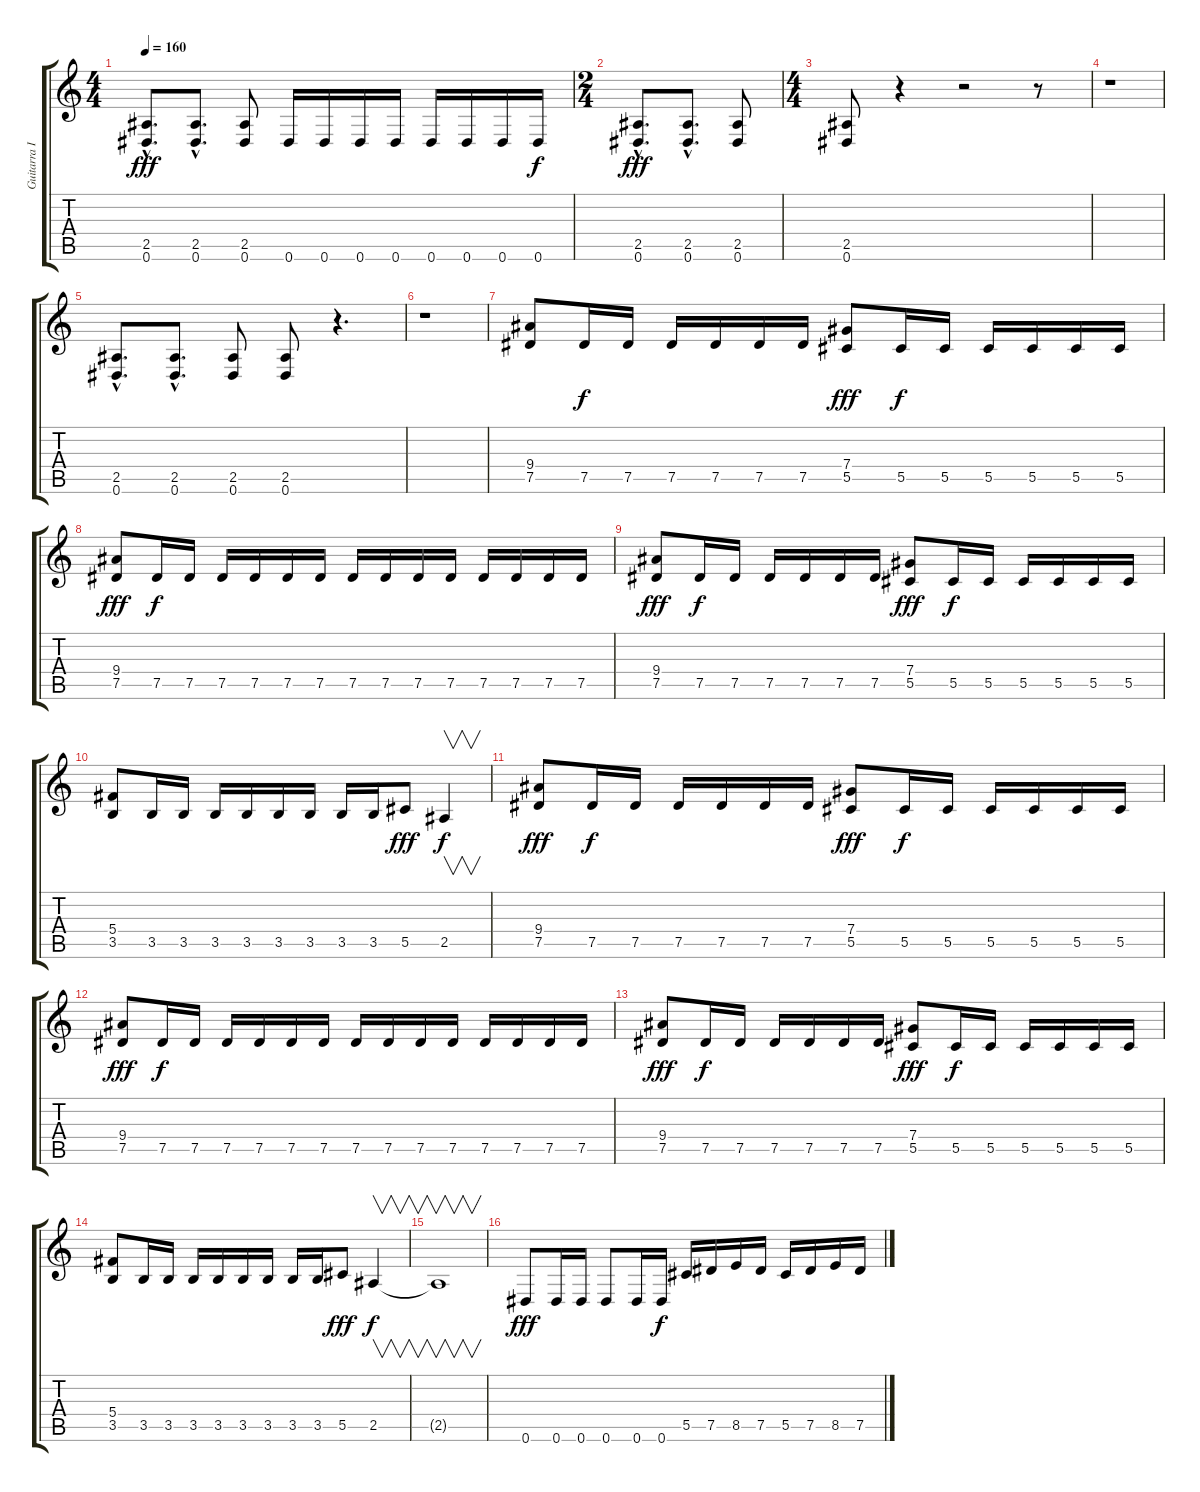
\track ("Guitarra I" "Guitarra I") {instrument distortionguitar}
\staff {score tabs}
\tuning (Eb4 Bb3 Gb3 Db3 Ab2 Eb2) {hide}
\ts (4 4)
\tempo 160
\clef g2
\ks c
(2.5{hac} 0.6{hac}).8{d dy fff} (2.5{hac} 0.6{hac}).8{d} (2.5 0.6).8 0.6.16 0.6.16 0.6.16 0.6.16 0.6.16 0.6.16 0.6.16 0.6.16{dy f} |
\ts (2 4)
(2.5{hac} 0.6{hac}).8{d dy fff} (2.5{hac} 0.6{hac}).8{d} (2.5 0.6).8 |
\ts (4 4)
(2.5 0.6).8 r.4 r.2 r.8 |
r.1 |
(2.5{hac} 0.6{hac}).8{d} (2.5{hac} 0.6{hac}).8{d} (2.5 0.6).8 (2.5 0.6).8 r.4{d} |
r.1 |
(9.4 7.5).8 7.5.16{dy f} 7.5.16 7.5.16 7.5.16 7.5.16 7.5.16 (7.4 5.5).8{dy fff} 5.5.16{dy f} 5.5.16 5.5.16 5.5.16 5.5.16 5.5.16 |
(9.4 7.5).8{dy fff} 7.5.16{dy f} 7.5.16 7.5.16 7.5.16 7.5.16 7.5.16 7.5.16 7.5.16 7.5.16 7.5.16 7.5.16 7.5.16 7.5.16 7.5.16 |
(9.4 7.5).8{dy fff} 7.5.16{dy f} 7.5.16 7.5.16 7.5.16 7.5.16 7.5.16 (7.4 5.5).8{dy fff} 5.5.16{dy f} 5.5.16 5.5.16 5.5.16 5.5.16 5.5.16 |
(5.4 3.5).8 3.5.16 3.5.16 3.5.16 3.5.16 3.5.16 3.5.16 3.5.16 3.5.16 5.5.8{dy fff} 2.5.4{v dy f} |
(9.4 7.5).8{dy fff} 7.5.16{dy f} 7.5.16 7.5.16 7.5.16 7.5.16 7.5.16 (7.4 5.5).8{dy fff} 5.5.16{dy f} 5.5.16 5.5.16 5.5.16 5.5.16 5.5.16 |
(9.4 7.5).8{dy fff} 7.5.16{dy f} 7.5.16 7.5.16 7.5.16 7.5.16 7.5.16 7.5.16 7.5.16 7.5.16 7.5.16 7.5.16 7.5.16 7.5.16 7.5.16 |
(9.4 7.5).8{dy fff} 7.5.16{dy f} 7.5.16 7.5.16 7.5.16 7.5.16 7.5.16 (7.4 5.5).8{dy fff} 5.5.16{dy f} 5.5.16 5.5.16 5.5.16 5.5.16 5.5.16 |
(5.4 3.5).8 3.5.16 3.5.16 3.5.16 3.5.16 3.5.16 3.5.16 3.5.16 3.5.16 5.5.8{dy fff} 2.5.4{v dy f} |
2.5{t}.1{v} |
0.6.8{dy fff} 0.6.16 0.6.16 0.6.8 0.6.16 0.6.16{dy f} 5.5.16 7.5.16 8.5.16 7.5.16 5.5.16 7.5.16 8.5.16 7.5.16
